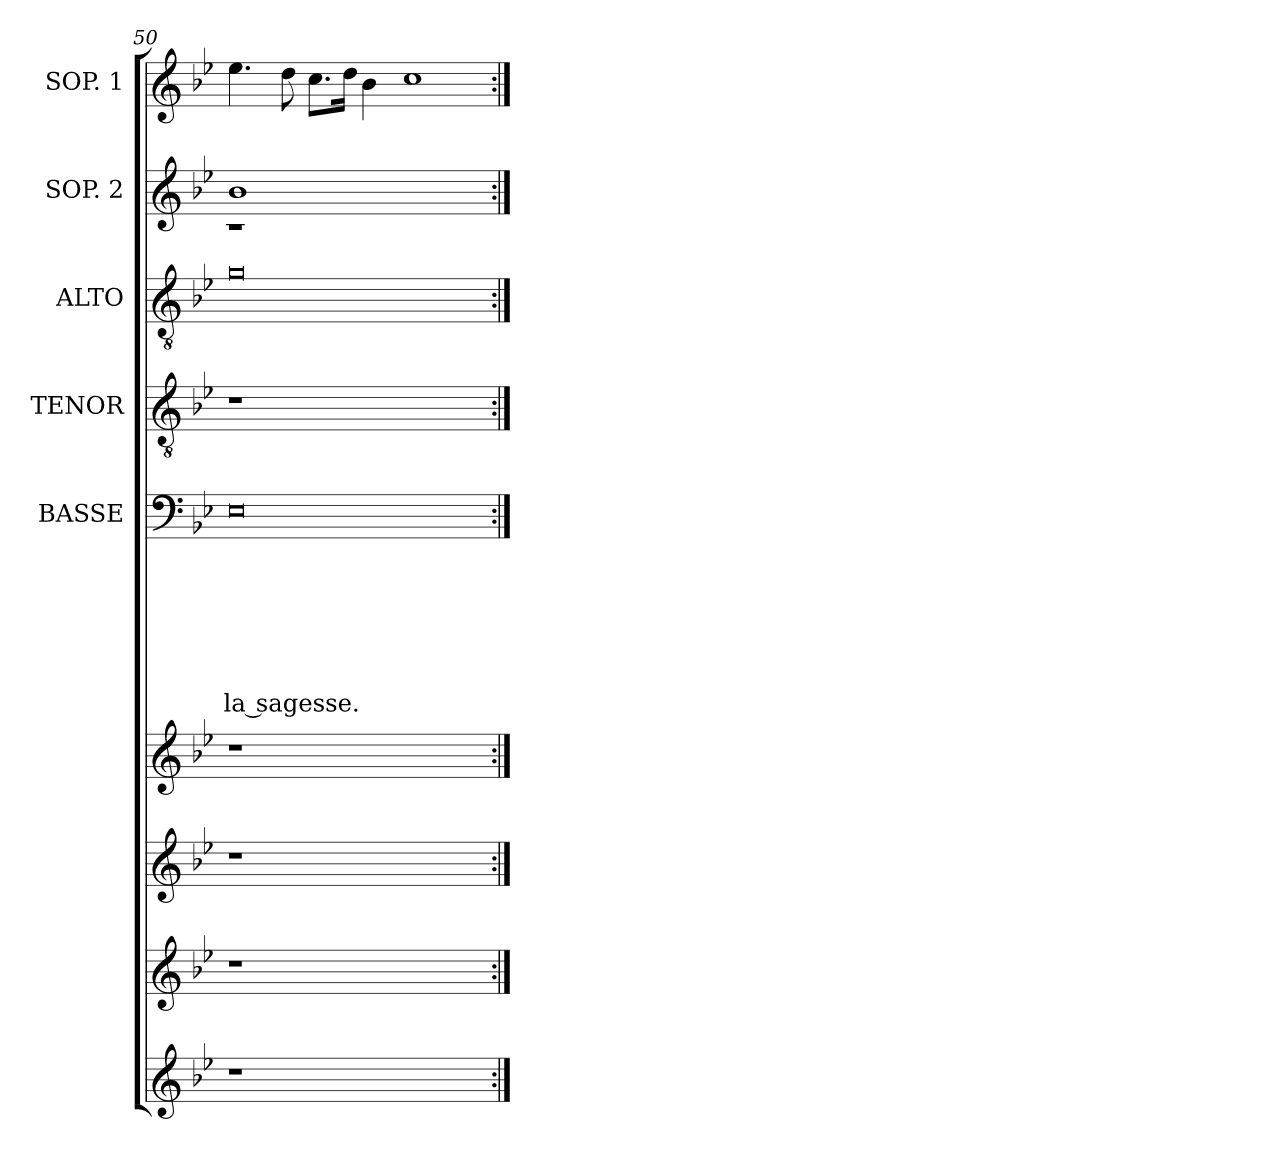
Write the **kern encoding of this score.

**kern	**kern	**kern	**kern	**kern	**text	**text	**text	**text	**text	**text	**text	**kern	**kern	**kern	**kern
*part9	*part8	*part7	*part6	*part5	*part5	*part5	*part5	*part5	*part5	*part5	*part5	*part4	*part3	*part2	*part1
*staff9	*staff8	*staff7	*staff6	*staff5	*staff5	*staff5	*staff5	*staff5	*staff5	*staff5	*staff5	*staff4	*staff3	*staff2	*staff1
*	*	*	*	*I"BASSE	*	*	*	*	*	*	*	*I"TENOR	*I"ALTO	*I"SOP. 2	*I"SOP. 1
*	*	*	*	*I'BAS.	*	*	*	*	*	*	*	*I'TEN.	*I'ALT.	*I'SOP. 2	*I'SOP. 1
*clefG2	*clefG2	*clefG2	*clefG2	*clefF4	*	*	*	*	*	*	*	*clefGv2	*clefGv2	*clefG2	*clefG2
*k[b-e-]	*k[b-e-]	*k[b-e-]	*k[b-e-]	*k[b-e-]	*	*	*	*	*	*	*	*k[b-e-]	*k[b-e-]	*k[b-e-]	*k[b-e-]
*B-:	*B-:	*B-:	*B-:	*B-:	*	*	*	*	*	*	*	*B-:	*B-:	*B-:	*B-:
=50	=50	=50	=50	=50	=50	=50	=50	=50	=50	=50	=50	=50	=50	=50	=50
*	*	*	*	*	*	*	*	*	*	*	*	*	*	*^	*
!	!	!	!	!	!	!	!	!	!	!	!LO:LY:b:rj	!	!	!	!LO:N:vis=1	!
1r	1r	1r	1r	0E-	.	.	.	.	.	.	la sagesse.	1r	0g	1b-	0rc	4.ee-\
.	.	.	.	.	.	.	.	.	.	.	.	.	.	.	.	8dd\
.	.	.	.	.	.	.	.	.	.	.	.	.	.	.	.	8.cc\L
.	.	.	.	.	.	.	.	.	.	.	.	.	.	.	.	16dd\Jk
.	.	.	.	.	.	.	.	.	.	.	.	.	.	.	.	4b-\
1ryy	1ryy	1ryy	1ryy	.	.	.	.	.	.	.	.	1ryy	.	1ryy	.	1cc
*	*	*	*	*	*	*	*	*	*	*	*	*	*	*v	*v	*
=:|!	=:|!	=:|!	=:|!	=:|!	=:|!	=:|!	=:|!	=:|!	=:|!	=:|!	=:|!	=:|!	=:|!	=:|!	=:|!
*-	*-	*-	*-	*-	*-	*-	*-	*-	*-	*-	*-	*-	*-	*-	*-
